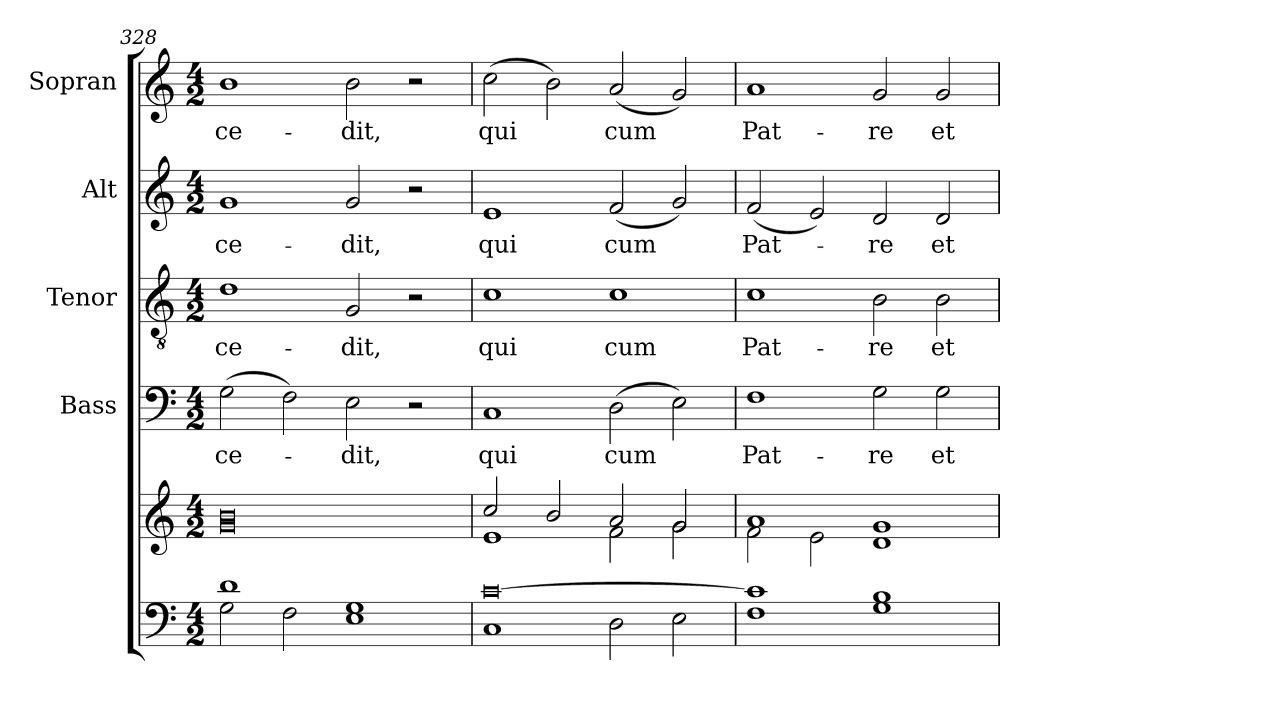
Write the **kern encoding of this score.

**kern	**kern	**kern	**text	**kern	**text	**kern	**text	**kern	**text
*part5	*part5	*part4	*part4	*part3	*part3	*part2	*part2	*part1	*part1
*staff6	*staff5	*staff4	*staff4	*staff3	*staff3	*staff2	*staff2	*staff1	*staff1
*	*	*I"Bass	*	*I"Tenor	*	*I"Alt	*	*I"Sopran	*
*	*	*I'B.	*	*I'T.	*	*I'A.	*	*I'S.	*
*clefF4	*clefG2	*clefF4	*	*clefGv2	*	*clefG2	*	*clefG2	*
*k[]	*k[]	*k[]	*	*k[]	*	*k[]	*	*k[]	*
*C:	*C:	*C:	*	*C:	*	*C:	*	*C:	*
*M4/2	*M4/2	*M4/2	*	*M4/2	*	*M4/2	*	*M4/2	*
=328	=328	=328	=328	=328	=328	=328	=328	=328	=328
*^	*	*	*	*	*	*	*	*	*
!	!	!	!	!LO:LY:b	!	!LO:LY:b	!	!LO:LY:b	!	!LO:LY:b
1d	2G\	0g 0b	(>2G\	-ce-	1d	-ce-	1g	-ce-	1b	-ce-
.	2F\	.	2F\)	.	.	.	.	.	.	.
!	!	!	!	!LO:LY:b	!	!LO:LY:b	!	!LO:LY:b	!	!LO:LY:b
1G	1E	.	2E\	-dit,	2G/	-dit,	2g/	-dit,	2b\	-dit,
.	.	.	2r	.	2r	.	2r	.	2r	.
=329	=329	=329	=329	=329	=329	=329	=329	=329	=329	=329
*	*	*^	*	*	*	*	*	*	*	*
!	!	!	!	!	!LO:LY:b	!	!LO:LY:b	!	!LO:LY:b	!	!LO:LY:b
[>0c	1C	2cc/	1e	1C	qui	1c	qui	1e	qui	(>2cc\	qui
.	.	2b/	.	.	.	.	.	.	.	2b\)	.
!	!	!	!	!	!LO:LY:b	!	!LO:LY:b	!	!LO:LY:b	!	!LO:LY:b
.	2D\	2a/	2f\	(>2D\	cum	1c	cum	(<2f/	cum	(<2a/	cum
.	2E\	2g/	2g\	2E\)	.	.	.	2g/)	.	2g/)	.
!!LO:PB:g=z
=330	=330	=330	=330	=330	=330	=330	=330	=330	=330	=330	=330
!	!	!	!	!	!LO:LY:b	!	!LO:LY:b	!	!LO:LY:b	!	!LO:LY:b
1c]	1F	1a	2f\	1F	Pat-	1c	Pat-	(<2f/	Pat-	1a	Pat-
.	.	.	2e\	.	.	.	.	2e/)	.	.	.
!	!	!	!	!	!LO:LY:b	!	!LO:LY:b	!	!LO:LY:b	!	!LO:LY:b
1B	1G	1g	1d	2G\	-re	2B\	-re	2d/	-re	2g/	-re
!	!	!	!	!	!LO:LY:b	!	!LO:LY:b	!	!LO:LY:b	!	!LO:LY:b
.	.	.	.	2G\	et	2B\	et	2d/	et	2g/	et
*v	*v	*	*	*	*	*	*	*	*	*	*
*	*v	*v	*	*	*	*	*	*	*	*
=	=	=	=	=	=	=	=	=	=
*-	*-	*-	*-	*-	*-	*-	*-	*-	*-
